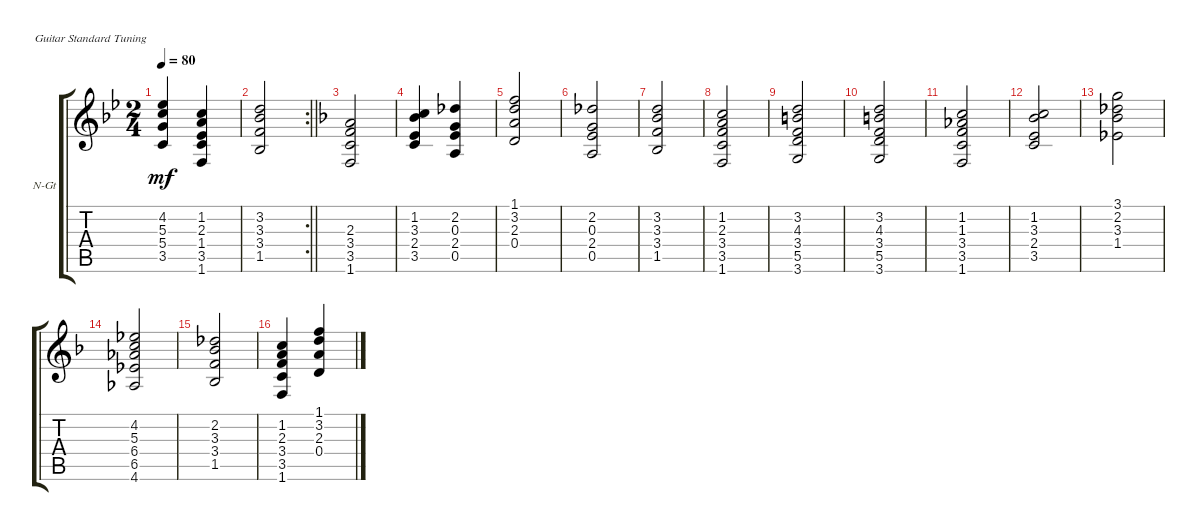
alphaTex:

\defaultSystemsLayout 4
\bracketExtendMode groupsimilarinstruments
\firstSystemTrackNameOrientation horizontal
\otherSystemsTrackNameOrientation horizontal
\track ("Nylon Guitar" "N-Gt") {instrument acousticguitarnylon}
\staff {score tabs}
\tuning (E4 B3 G3 D3 A2 E2)
\ts (2 4)
\tempo 80
\clef g2
\ks bb
(3.5 5.4 5.3 4.2).4{dy mf} (1.6 3.5 1.4 2.3 1.2).4 |
\rc 2
\barLineRight lightlight
(1.5 3.4 3.3 3.2).2 |
\ks f
(1.6 3.5 3.4 2.3).2 |
(3.5 2.4 3.3 1.2).4 (0.5 2.4 0.3 2.2).4 |
(0.4 2.3 3.2 1.1).2 |
(0.5 2.4 0.3 2.2).2 |
(1.5 3.4 3.3 3.2).2 |
(1.6 3.5 3.4 2.3 1.2).2 |
(3.6 5.5 3.4 4.3 3.2).2 |
(3.6 5.5 3.4 4.3 3.2).2 |
(1.6 3.5 3.4 1.3 1.2).2 |
(3.5 2.4 3.3 1.2).2 |
(1.4 3.3 2.2 3.1).2 |
(4.6 6.5 6.4 5.3 4.2).2 |
(1.5 3.4 3.3 2.2).2 |
(1.6 3.5 3.4 2.3 1.2).4 (0.4 2.3 3.2 1.1).4
